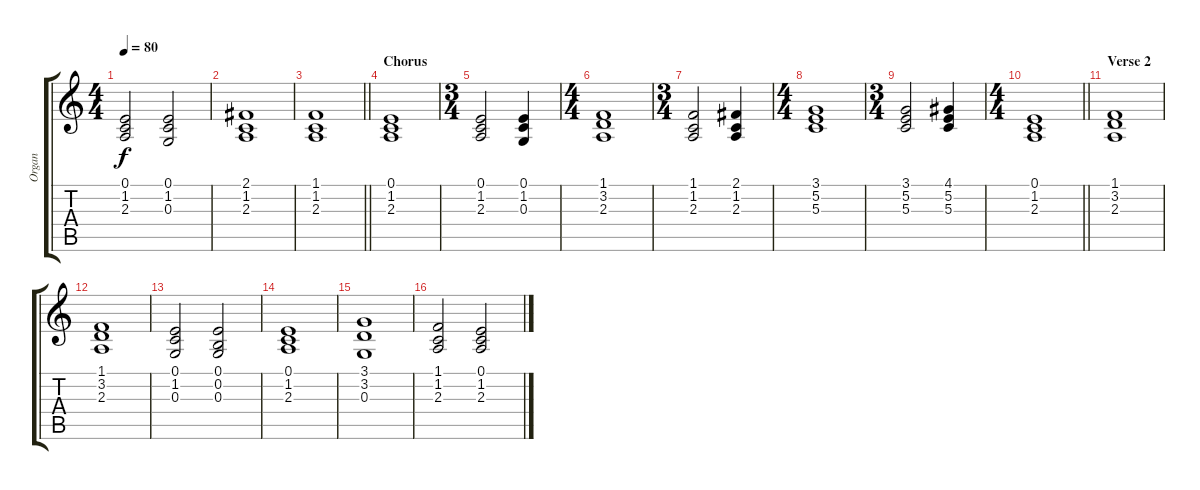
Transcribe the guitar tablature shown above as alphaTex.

\track ("Organ" "Organ") {instrument percussiveorgan}
\staff {score tabs}
\tuning (E4 B3 G3 D3 A2 E2) {hide}
\ts (4 4)
\tempo 80
\clef g2
\ks c
(0.1 1.2 2.3).2{dy f} (0.1 1.2 0.3).2 |
(2.1 1.2 2.3).1 |
\barLineRight lightlight
(1.1 1.2 2.3).1 |
\section ("" "Chorus")
(0.1 1.2 2.3).1 |
\ts (3 4)
(0.1 1.2 2.3).2 (0.1 1.2 0.3).4 |
\ts (4 4)
(1.1 3.2 2.3).1 |
\ts (3 4)
(1.1 1.2 2.3).2 (2.1 1.2 2.3).4 |
\ts (4 4)
(3.1 5.2 5.3).1 |
\ts (3 4)
(3.1 5.2 5.3).2 (4.1 5.2 5.3).4 |
\ts (4 4)
\barLineRight lightlight
(0.1 1.2 2.3).1 |
\section ("" "Verse 2")
(1.1 3.2 2.3).1 |
(1.1 3.2 2.3).1 |
(0.1 1.2 0.3).2 (0.1 0.2 0.3).2 |
(0.1 1.2 2.3).1 |
(3.1 3.2 0.3).1 |
(1.1 1.2 2.3).2 (0.1 1.2 2.3).2
